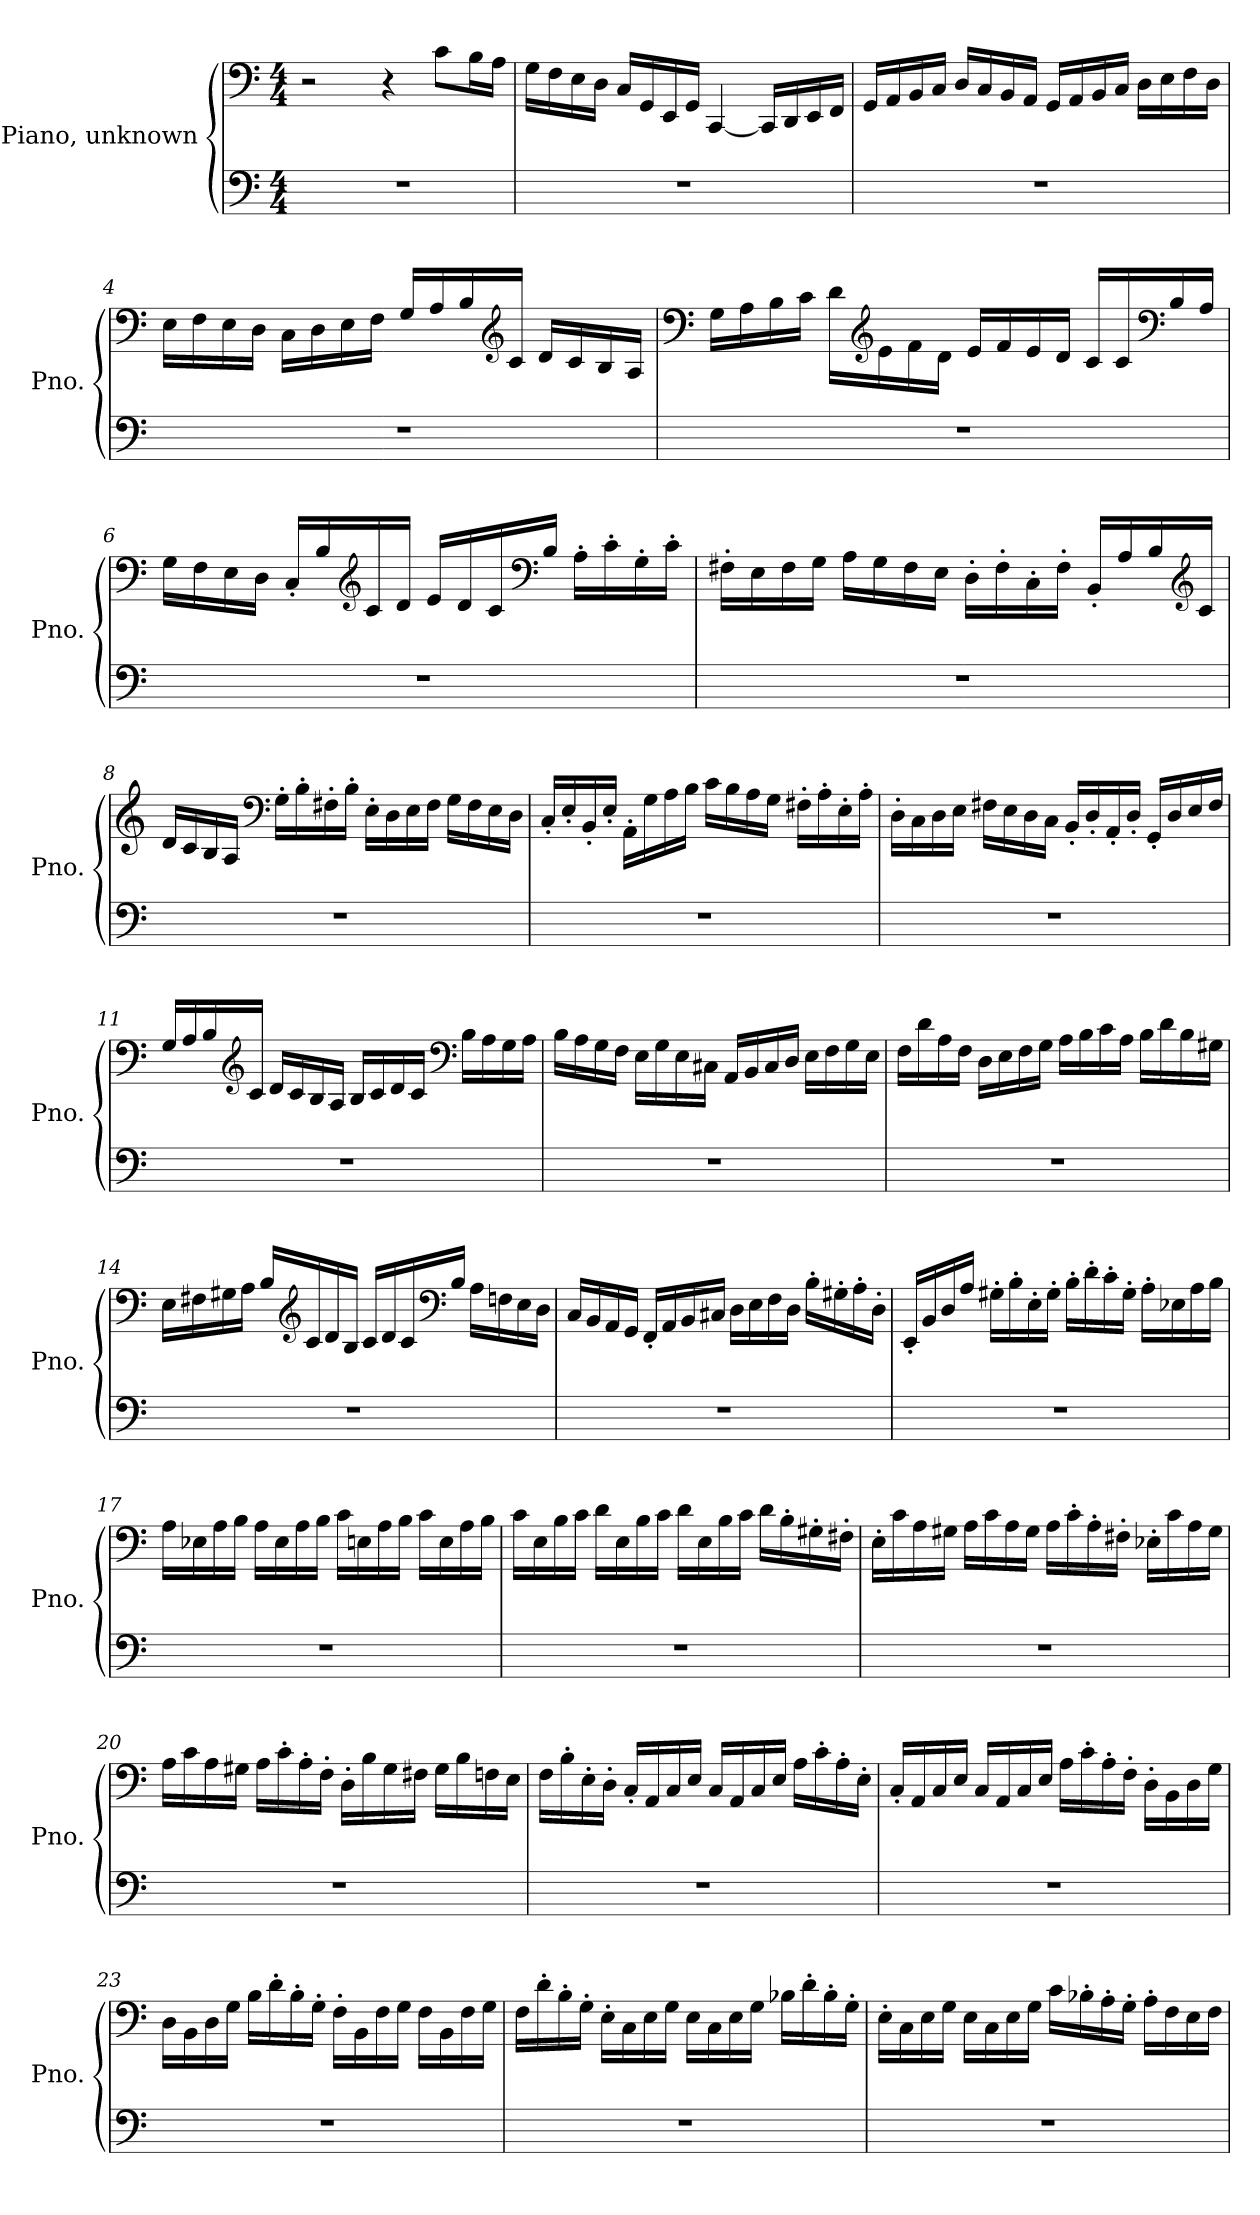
**kern	**kern
*part1	*part1
*staff2	*staff1
*I"Piano, unknown	*
*I'Pno.	*
*clefF4	*clefF4
*k[]	*k[]
*M4/4	*M4/4
*MM120	*MM120
=1	=1
1r	2r
.	4r
.	8c\L
.	16B\L
.	16A\JJ
=2	=2
1r	16G\LL
.	16F\
.	16E\
.	16D\JJ
.	16C/LL
.	16GG/
.	16EE/
.	16GG/JJ
.	[4CC/
.	16CC/LL]
.	16DD/
.	16EE/
.	16FF/JJ
=3	=3
1r	16GG/LL
.	16AA/
.	16BB/
.	16C/JJ
.	16D/LL
.	16C/
.	16BB/
.	16AA/JJ
.	16GG/LL
.	16AA/
.	16BB/
.	16C/JJ
.	16D\LL
.	16E\
.	16F\
.	16D\JJ
!!LO:LB:g=z
=4	=4
1r	16E\LL
.	16F\
.	16E\
.	16D\JJ
.	16C\LL
.	16D\
.	16E\
.	16F\JJ
.	16G/LL
.	16A/
.	16B/
*	*clefG2
.	16c/JJ
.	16d/LL
.	16c/
.	16B/
.	16A/JJ
=5	=5
*	*clefF4
1r	16G\LL
.	16A\
.	16B\
.	16c\JJ
.	16d\LL
*	*clefG2
.	16e\
.	16f\
.	16d\JJ
.	16e/LL
.	16f/
.	16e/
.	16d/JJ
.	16c/LL
.	16c/
*	*clefF4
.	16B/
.	16A/JJ
!!LO:LB:g=z
=6	=6
1r	16G\LL
.	16F\
.	16E\
.	16D\JJ
.	16C'/LL
.	16B/
*	*clefG2
.	16c/
.	16d/JJ
.	16e/LL
.	16d/
.	16c/
*	*clefF4
.	16B/JJ
.	16A'\LL
.	16c'\
.	16G'\
.	16c'\JJ
=7	=7
1r	16F#X'\LL
.	16E\
.	16F#\
.	16G\JJ
.	16A\LL
.	16G\
.	16F#\
.	16E\JJ
.	16D'\LL
.	16F#'\
.	16C'\
.	16F#'\JJ
.	16BB'/LL
.	16A/
.	16B/
*	*clefG2
.	16c/JJ
!!LO:LB:g=z
=8	=8
1r	16d/LL
.	16c/
.	16B/
.	16A/JJ
*	*clefF4
.	16G'\LL
.	16B'\
.	16F#X'\
.	16B'\JJ
.	16E'\LL
.	16D\
.	16E\
.	16F#\JJ
.	16G\LL
.	16F#\
.	16E\
.	16D\JJ
=9	=9
1r	16C'/LL
.	16E'/
.	16BB'/
.	16E'/JJ
.	16AA'\LL
.	16G\
.	16A\
.	16B\JJ
.	16c\LL
.	16B\
.	16A\
.	16G\JJ
.	16F#X'\LL
.	16A'\
.	16E'\
.	16A'\JJ
!!LO:LB:g=z
=10	=10
1r	16D'\LL
.	16C\
.	16D\
.	16E\JJ
.	16F#X\LL
.	16E\
.	16D\
.	16C\JJ
.	16BB'/LL
.	16D'/
.	16AA'/
.	16D'/JJ
.	16GG'/LL
.	16D/
.	16E/
.	16F#/JJ
=11	=11
1r	16G/LL
.	16A/
.	16B/
*	*clefG2
.	16c/JJ
.	16d/LL
.	16c/
.	16B/
.	16A/JJ
.	16B/LL
.	16c/
.	16d/
.	16c/JJ
*	*clefF4
.	16B\LL
.	16A\
.	16G\
.	16A\JJ
!!LO:LB:g=z
=12	=12
1r	16B\LL
.	16A\
.	16G\
.	16F\JJ
.	16E\LL
.	16G\
.	16E\
.	16C#X\JJ
.	16AA/LL
.	16BB/
.	16C#/
.	16D/JJ
.	16E\LL
.	16F\
.	16G\
.	16E\JJ
=13	=13
1r	16F\LL
.	16d\
.	16A\
.	16F\JJ
.	16D\LL
.	16E\
.	16F\
.	16G\JJ
.	16A\LL
.	16B\
.	16c\
.	16A\JJ
.	16B\LL
.	16d\
.	16B\
.	16G#X\JJ
!!LO:PB:g=z
=14	=14
1r	16E\LL
.	16F#X\
.	16G#X\
.	16A\JJ
.	16B/LL
*	*clefG2
.	16c/
.	16d/
.	16B/JJ
.	16c/LL
.	16d/
.	16c/
*	*clefF4
.	16B/JJ
.	16A\LL
.	16Fn\
.	16E\
.	16D\JJ
=15	=15
1r	16C/LL
.	16BB/
.	16AA/
.	16GG/JJ
.	16FF'/LL
.	16AA/
.	16BB/
.	16C#X/JJ
.	16D\LL
.	16E\
.	16F\
.	16D\JJ
.	16B'\LL
.	16G#X'\
.	16A'\
.	16D'\JJ
!!LO:LB:g=z
=16	=16
1r	16EE'/LL
.	16BB/
.	16D/
.	16A/JJ
.	16G#X'\LL
.	16B'\
.	16E'\
.	16G#'\JJ
.	16B'\LL
.	16d'\
.	16c'\
.	16G#'\JJ
.	16A'\LL
.	16E-X\
.	16A\
.	16B\JJ
=17	=17
1r	16A\LL
.	16E-X\
.	16A\
.	16B\JJ
.	16A\LL
.	16E-\
.	16A\
.	16B\JJ
.	16c\LL
.	16En\
.	16A\
.	16B\JJ
.	16c\LL
.	16E\
.	16A\
.	16B\JJ
!!LO:LB:g=z
=18	=18
1r	16c\LL
.	16E\
.	16B\
.	16c\JJ
.	16d\LL
.	16E\
.	16B\
.	16c\JJ
.	16d\LL
.	16E\
.	16B\
.	16c\JJ
.	16d\LL
.	16B'\
.	16G#X'\
.	16F#X'\JJ
=19	=19
1r	16E'\LL
.	16c\
.	16A\
.	16G#X\JJ
.	16A\LL
.	16c\
.	16A\
.	16G#\JJ
.	16A\LL
.	16c'\
.	16A'\
.	16F#X'\JJ
.	16E-X'\LL
.	16c\
.	16A\
.	16G#\JJ
!!LO:LB:g=z
=20	=20
1r	16A\LL
.	16c\
.	16A\
.	16G#X\JJ
.	16A\LL
.	16c'\
.	16A'\
.	16F'\JJ
.	16D'\LL
.	16B\
.	16G#\
.	16F#X\JJ
.	16G#\LL
.	16B\
.	16Fn\
.	16E\JJ
=21	=21
1r	16F\LL
.	16B'\
.	16E'\
.	16D'\JJ
.	16C'/LL
.	16AA/
.	16C/
.	16E/JJ
.	16C/LL
.	16AA/
.	16C/
.	16E/JJ
.	16A\LL
.	16c'\
.	16A'\
.	16E'\JJ
!!LO:LB:g=z
=22	=22
1r	16C'/LL
.	16AA/
.	16C/
.	16E/JJ
.	16C/LL
.	16AA/
.	16C/
.	16E/JJ
.	16A\LL
.	16c'\
.	16A'\
.	16F'\JJ
.	16D'\LL
.	16BB\
.	16D\
.	16G\JJ
=23	=23
1r	16D\LL
.	16BB\
.	16D\
.	16G\JJ
.	16B\LL
.	16d'\
.	16B'\
.	16G'\JJ
.	16F'\LL
.	16BB\
.	16F\
.	16G\JJ
.	16F\LL
.	16BB\
.	16F\
.	16G\JJ
!!LO:LB:g=z
=24	=24
1r	16F\LL
.	16d'\
.	16B'\
.	16G'\JJ
.	16E'\LL
.	16C\
.	16E\
.	16G\JJ
.	16E\LL
.	16C\
.	16E\
.	16G\JJ
.	16B-X\LL
.	16d'\
.	16B-'\
.	16G'\JJ
=25	=25
1r	16E'\LL
.	16C\
.	16E\
.	16G\JJ
.	16E\LL
.	16C\
.	16E\
.	16G\JJ
.	16c\LL
.	16B-X'\
.	16A'\
.	16G'\JJ
.	16A'\LL
.	16F\
.	16E\
.	16F\JJ
=	=
*-	*-
